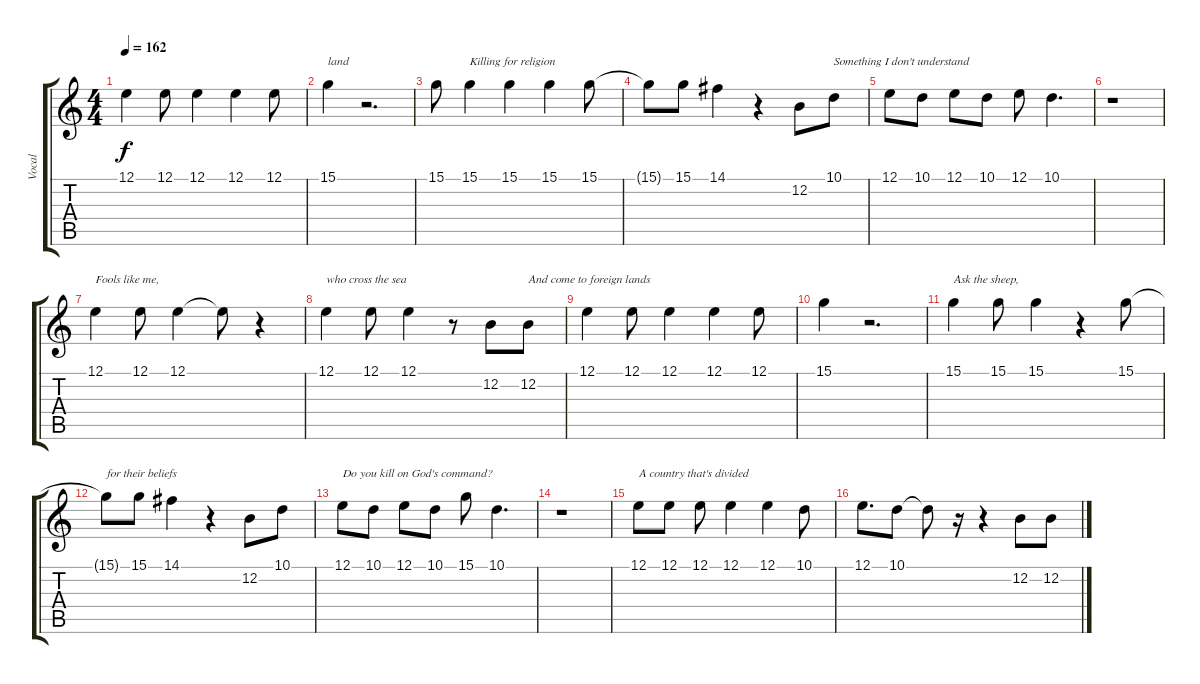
\track ("Vocal" "Vocal") {instrument lead2sawtooth}
\staff {score tabs}
\tuning (E4 B3 G3 D3 A2 E2) {hide}
\ts (4 4)
\tempo 162
\clef g2
\ks c
12.1.4{dy f} 12.1.8 12.1.4 12.1.4 12.1.8 |
15.1.4{txt "land"} r.2{d} |
15.1.8 15.1.4{txt "Killing for religion"} 15.1.4 15.1.4 15.1.8 |
15.1{t}.8 15.1.8 14.1.4 r.4 12.2.8 10.1.8{txt "Something I don't understand"} |
12.1.8 10.1.8 12.1.8 10.1.8 12.1.8 10.1.4{d} |
r.1 |
12.1.4{txt "Fools like me, "} 12.1.8 12.1.4 12.1{t}.8 r.4 |
12.1.4{txt "who cross the sea"} 12.1.8 12.1.4 r.8 12.2.8 12.2.8{txt "And come to foreign lands"} |
12.1.4 12.1.8 12.1.4 12.1.4 12.1.8 |
15.1.4 r.2{d} |
15.1.4{txt "Ask the sheep,"} 15.1.8 15.1.4 r.4 15.1.8 |
15.1{t}.8{txt "for their beliefs"} 15.1.8 14.1.4 r.4 12.2.8 10.1.8 |
12.1.8{txt "Do you kill on God's command?"} 10.1.8 12.1.8 10.1.8 15.1.8 10.1.4{d} |
r.1 |
12.1.8{txt "A country that's divided"} 12.1.8 12.1.8 12.1.4 12.1.4 10.1.8 |
12.1.8{d} 10.1.8 10.1{t}.8 r.16 r.4 12.2.8 12.2.8
